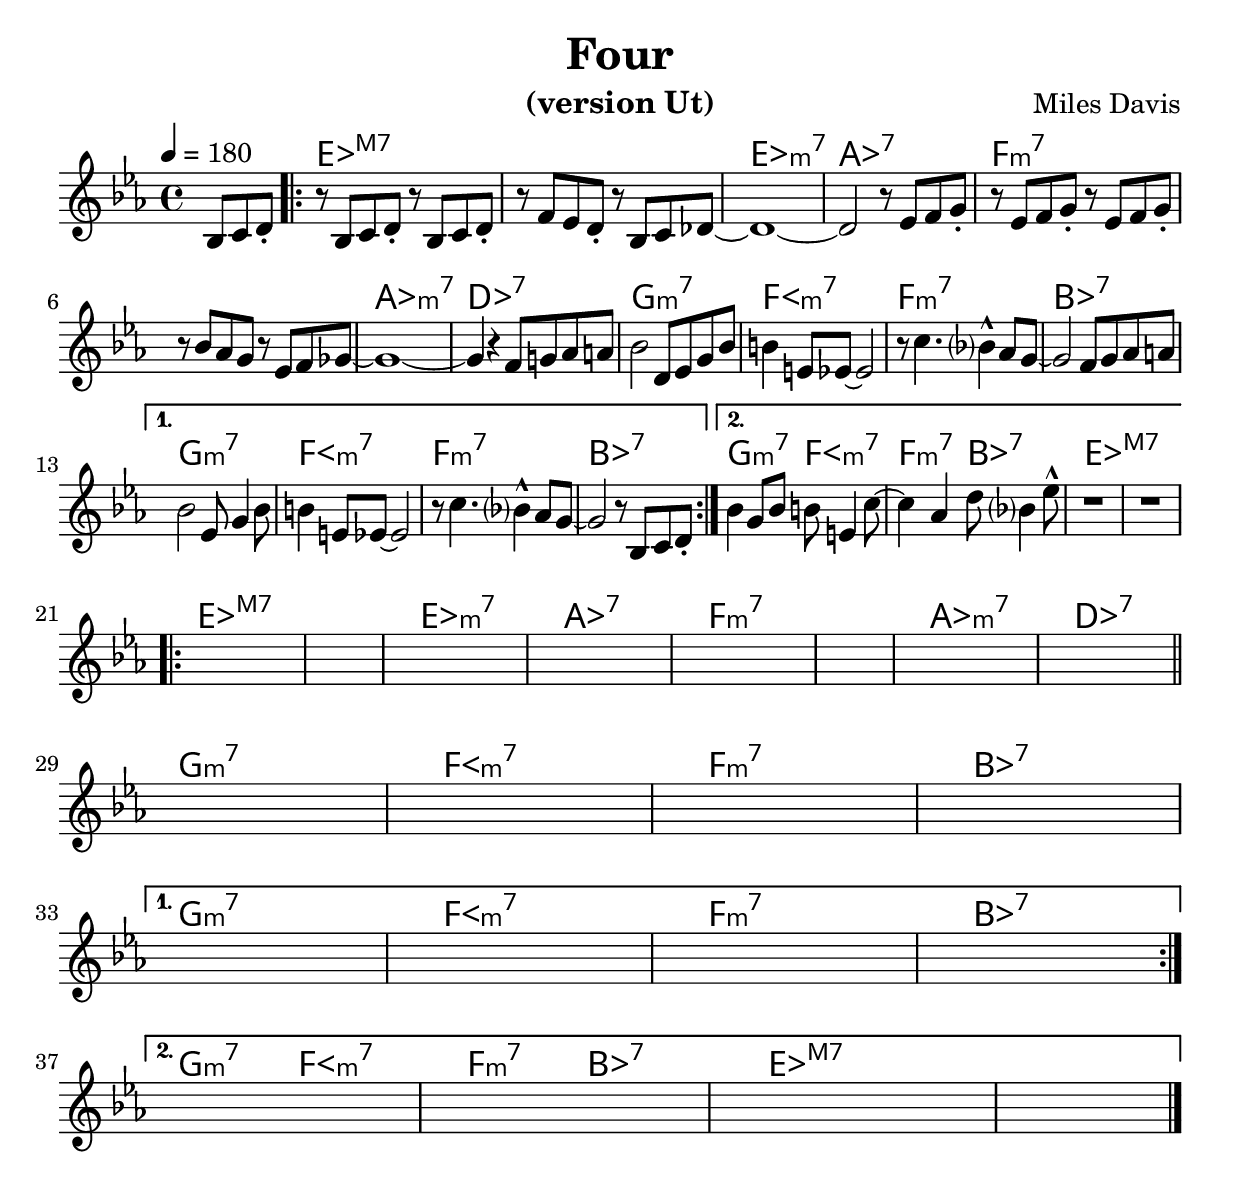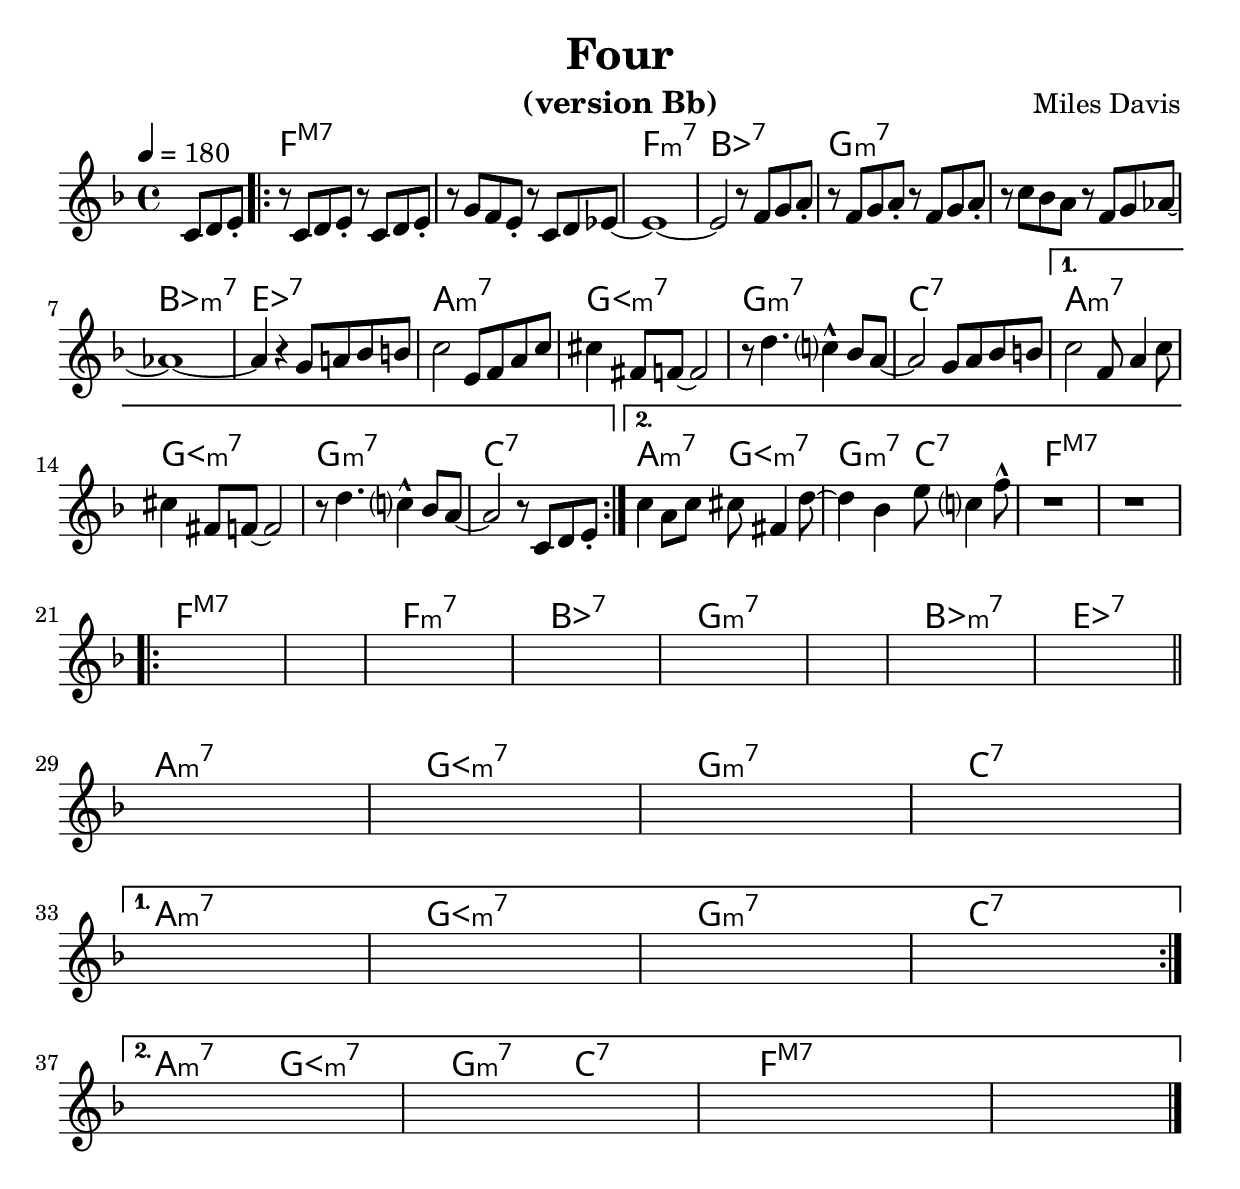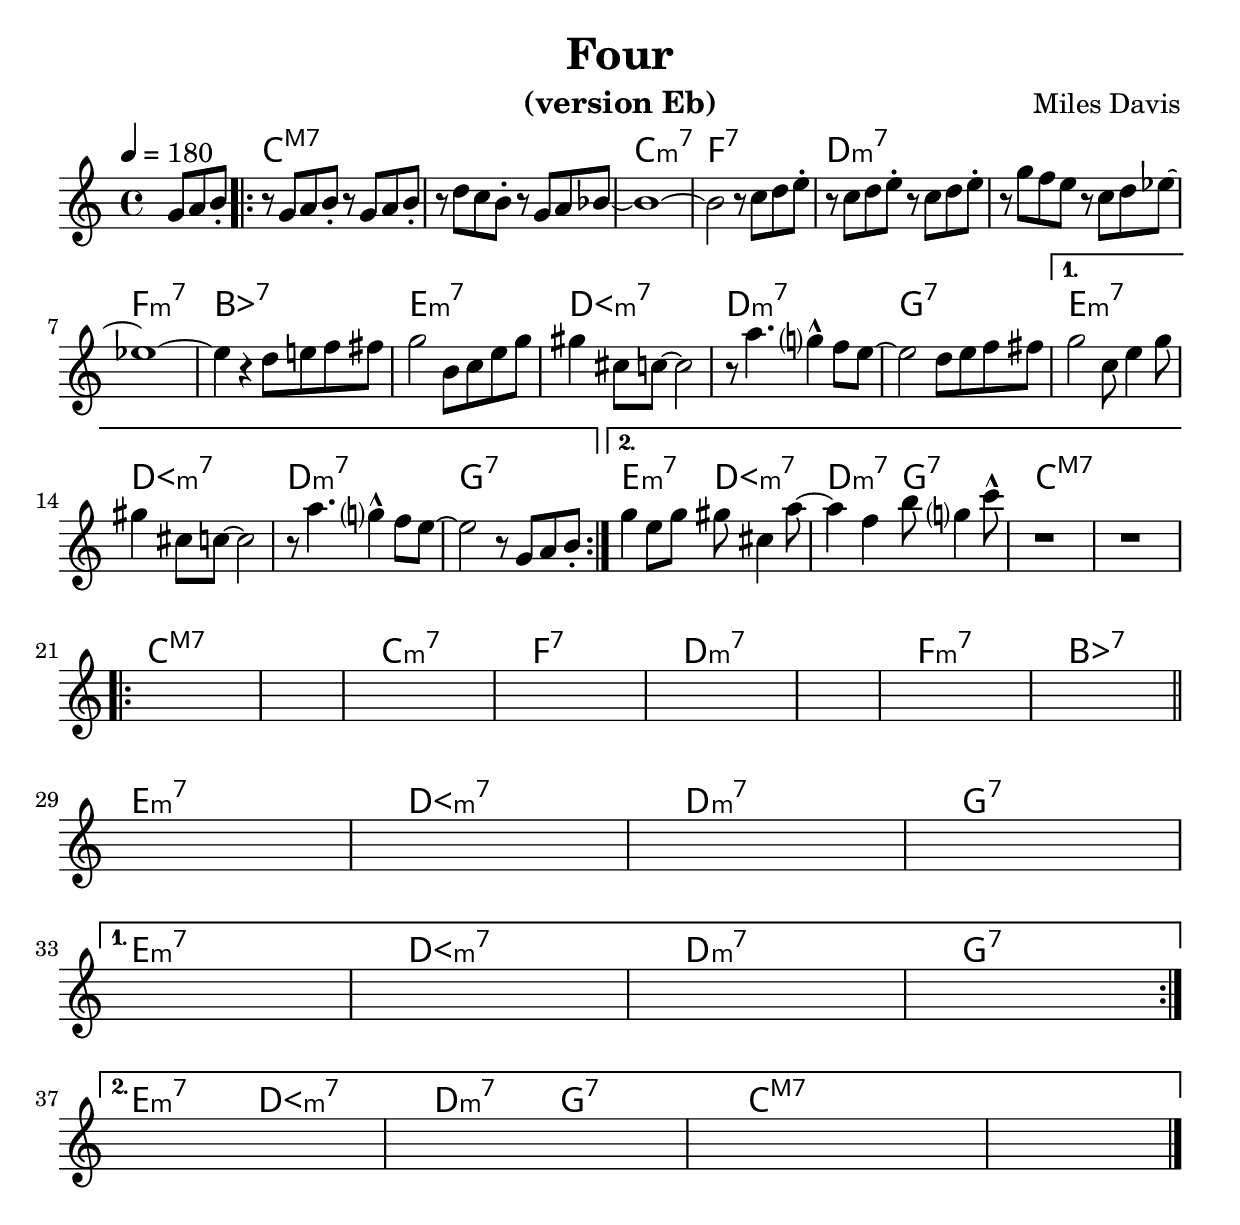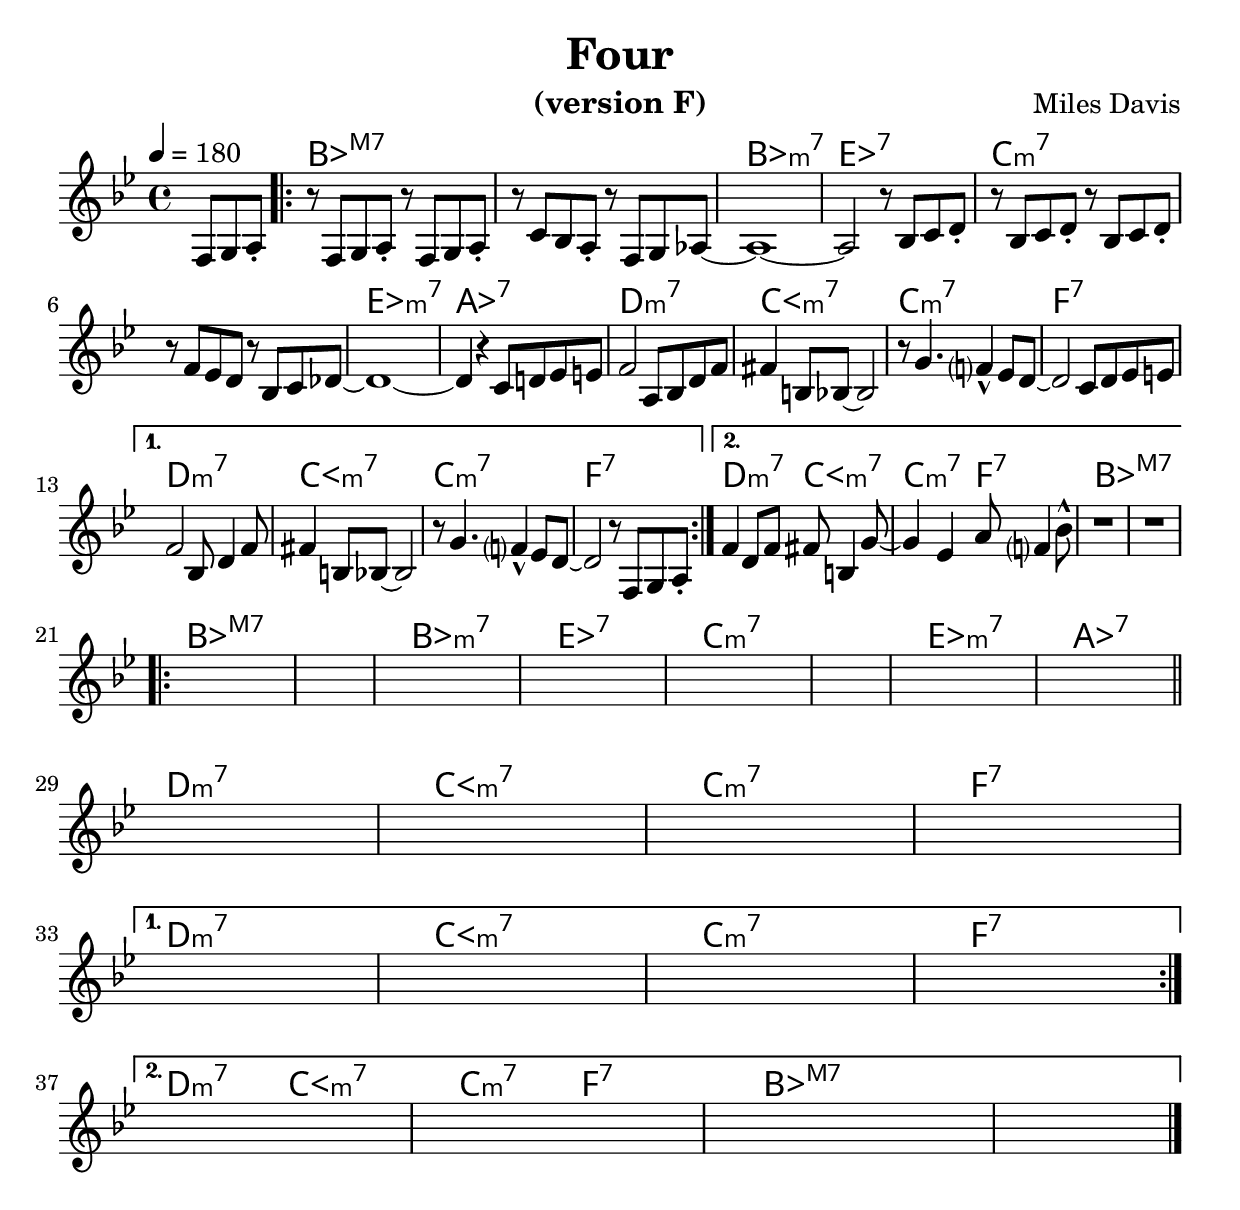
% Created on Mon Sep 20 15:23:38 CEST 2010
\version "2.22.0"

#(set-global-staff-size 24)
#(set-default-paper-size "a4")

\include "utils/AccordsJazzDefs.ly"

\paper { indent = 0\cm} 


\header {
	title = "Four" 
 	composer = "Miles Davis"
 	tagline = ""

}


accords = \chords {
%		\set chordNameExceptions = #chExceptions
	\partial 4. s4.
	\repeat volta 2 {es1:maj7%\mark\markup{\fret-diagram "5-6;4-5;3-7;"}
 s2.. %\mark\markup{\fret-diagram "5-6;4-4;3-6;"} 
 s8 ees1:m7 aes:7
	f:min7 %\mark\markup{\fret-diagram "4-6;3-8;2-8;"}
s2.. %\mark\markup{\fret-diagram "4-6;3-5;2-7;"} 
s8 aes1:m7 des:7 
	g:min7 fis1:m7 f1:m7 bes:7
	}
	\alternative {{g:min7 fis1:m7 f1:m7 bes:7}{
	g2:m7 fis:m7 f:m7 bes:7 es1:maj7 s}}
	\repeat volta 2 {es1:maj7 s ees:m7 aes:7
	f:min7 s aes:m7 des:7
	g:min7 fis1:m7 f1:m7 bes:7
	}
	\alternative {{g:min7 fis1:m7 f1:m7 bes:7}{
	g2:m7 fis:m7 f:m7 bes:7 es1:maj7 s}}
}

theme = \new Staff {
	\time 4/4
	\tempo 4 = 180 
	\set Staff.midiInstrument = "trumpet"
	\key es \major
	\clef treble
	\accidentalStyle modern-cautionary
	\relative c' { 	
 % Type notes here 
\compressEmptyMeasures
% \set Timing.beamExceptions = #'()
\partial 4. bes8 c d-.
\repeat volta 2 {r bes c d-. r bes c d-.
r f es d-. r bes c des~ des1~
des2 r8 es f g-.
r8 es f g-. r8 es f g-.
r bes aes g r es f ges~ ges1~
ges4 r f8 g aes a
bes2 d,8 es g bes
b4 e,8 es~ es2
r8 c'4. bes4-^ aes8 g~ 
g2 f8 g aes a}
\alternative {{
	bes2 es,8 g4 bes8
	b4 e,8 es~ es2
	r8 c'4. bes4-^ aes8 g~
	g2 r8 bes, c d-.}{
		bes'4 g8 bes b e,4 c'8~
		c4 aes d8 bes4 es8-^
		r1 r
}}
%\bar "|."
\break
\repeat volta 2 { s1 s s s
	s s s s
	\bar"||" \break
	s s s s \break
}
\alternative {{s s s s \break }{s s s s}}
\bar"|."
	}
}


\include "utils/books.ly"